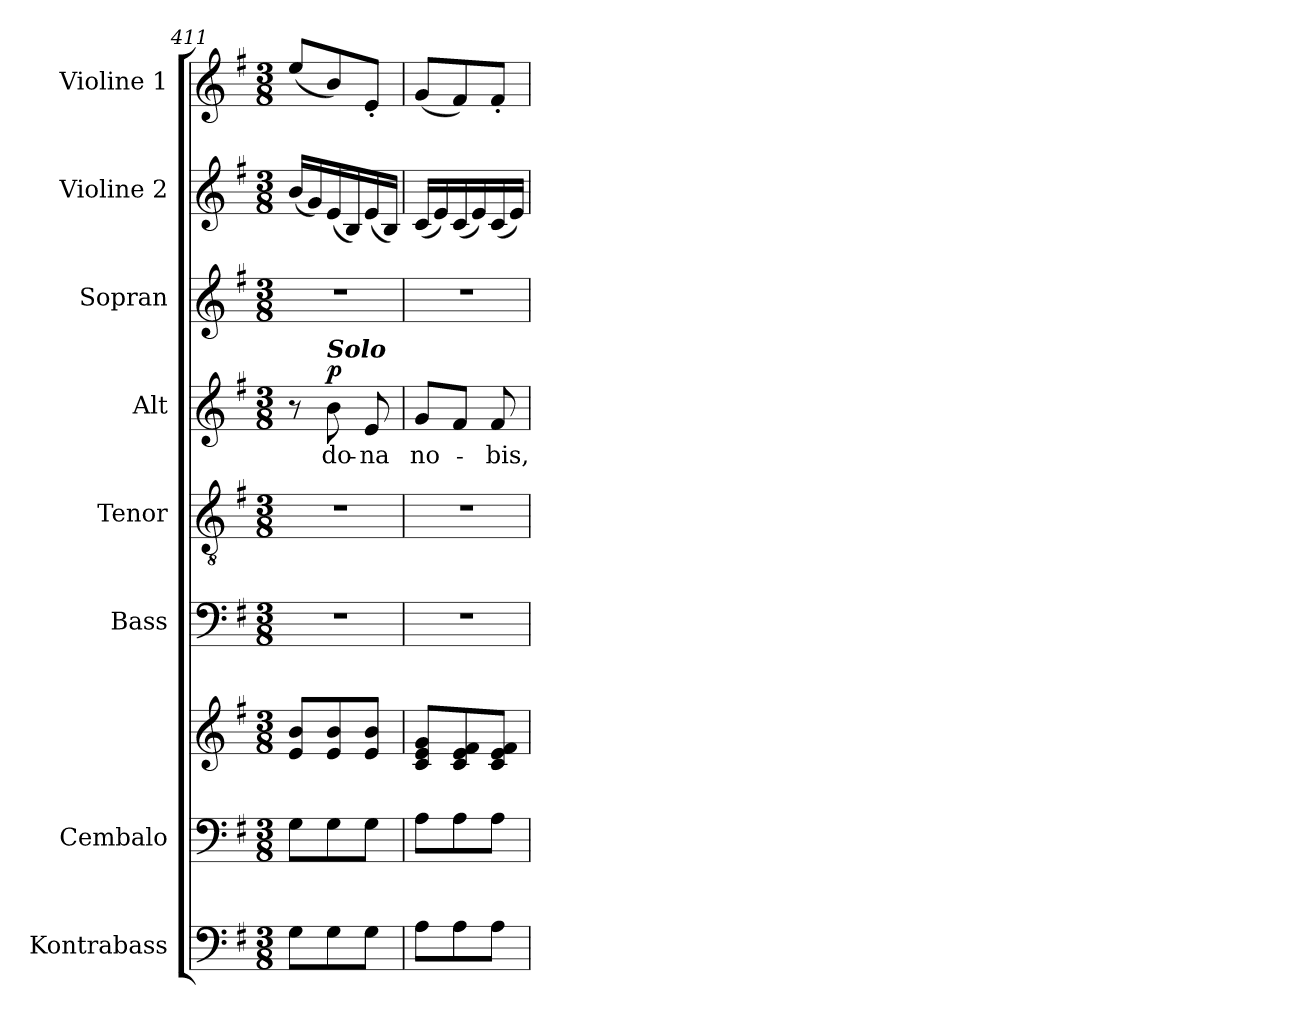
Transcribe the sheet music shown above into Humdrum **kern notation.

**kern	**kern	**kern	**kern	**kern	**kern	**text	**dynam	**kern	**kern	**kern
*part8	*part7	*part7	*part6	*part5	*part4	*part4	*part4	*part3	*part2	*part1
*staff9	*staff8	*staff7	*staff6	*staff5	*staff4	*staff4	*staff4	*staff3	*staff2	*staff1
*I"Kontrabass	*I"Cembalo	*	*I"Bass	*I"Tenor	*I"Alt	*	*	*I"Sopran	*I"Violine 2	*I"Violine 1
*I'Kb.	*I'Cemb.	*	*I'B.	*I'T.	*I'A.	*	*	*I'S.	*I'Vl. 2	*I'Vl. 1
*clefF4	*clefF4	*clefG2	*clefF4	*clefGv2	*clefG2	*	*	*clefG2	*clefG2	*clefG2
*ITrd7c12	*	*	*	*	*	*	*	*	*	*
*k[f#]	*k[f#]	*k[f#]	*k[f#]	*k[f#]	*k[f#]	*	*	*k[f#]	*k[f#]	*k[f#]
*G:	*G:	*G:	*G:	*G:	*G:	*	*	*G:	*G:	*G:
*M3/8	*M3/8	*M3/8	*M3/8	*M3/8	*M3/8	*	*	*M3/8	*M3/8	*M3/8
=411	=411	=411	=411	=411	=411	=411	=411	=411	=411	=411
8GG\L	8G\L	8e/ 8b/L	4.r	4.r	8r	.	.	4.r	(<16b/LL	(<8ee/L
.	.	.	.	.	.	.	.	.	16g/)	.
!	!	!	!	!	!LO:TX:a:Bi:t=Solo	!	!	!	!	!
!	!	!	!	!	!	!LO:LY:b	!LO:DY:a	!	!	!
8GG\	8G\	8e/ 8b/	.	.	8b\	do-	p	.	(<16e/	8b/)
.	.	.	.	.	.	.	.	.	16B/)	.
!	!	!	!	!	!	!LO:LY:b	!	!	!	!
8GG\J	8G\J	8e/ 8b/J	.	.	8e/	-na	.	.	(<16e/	8e'</J
.	.	.	.	.	.	.	.	.	16B/JJ)	.
=412	=412	=412	=412	=412	=412	=412	=412	=412	=412	=412
!	!	!	!	!	!	!LO:LY:b	!	!	!	!
8AA\L	8A\L	8c/ 8e/ 8g/L	4.r	4.r	8g/L	no-	.	4.r	(<16c/LL	(<8g/L
.	.	.	.	.	.	.	.	.	16e/)	.
8AA\	8A\	8c/ 8e/ 8f#/	.	.	8f#/J	.	.	.	(<16c/	8f#/)
.	.	.	.	.	.	.	.	.	16e/)	.
!	!	!	!	!	!	!LO:LY:b	!	!	!	!
8AA\J	8A\J	8c/ 8e/ 8f#/J	.	.	8f#/	-bis,	.	.	(<16c/	8f#'</J
.	.	.	.	.	.	.	.	.	16e/JJ)	.
=	=	=	=	=	=	=	=	=	=	=
*-	*-	*-	*-	*-	*-	*-	*-	*-	*-	*-
